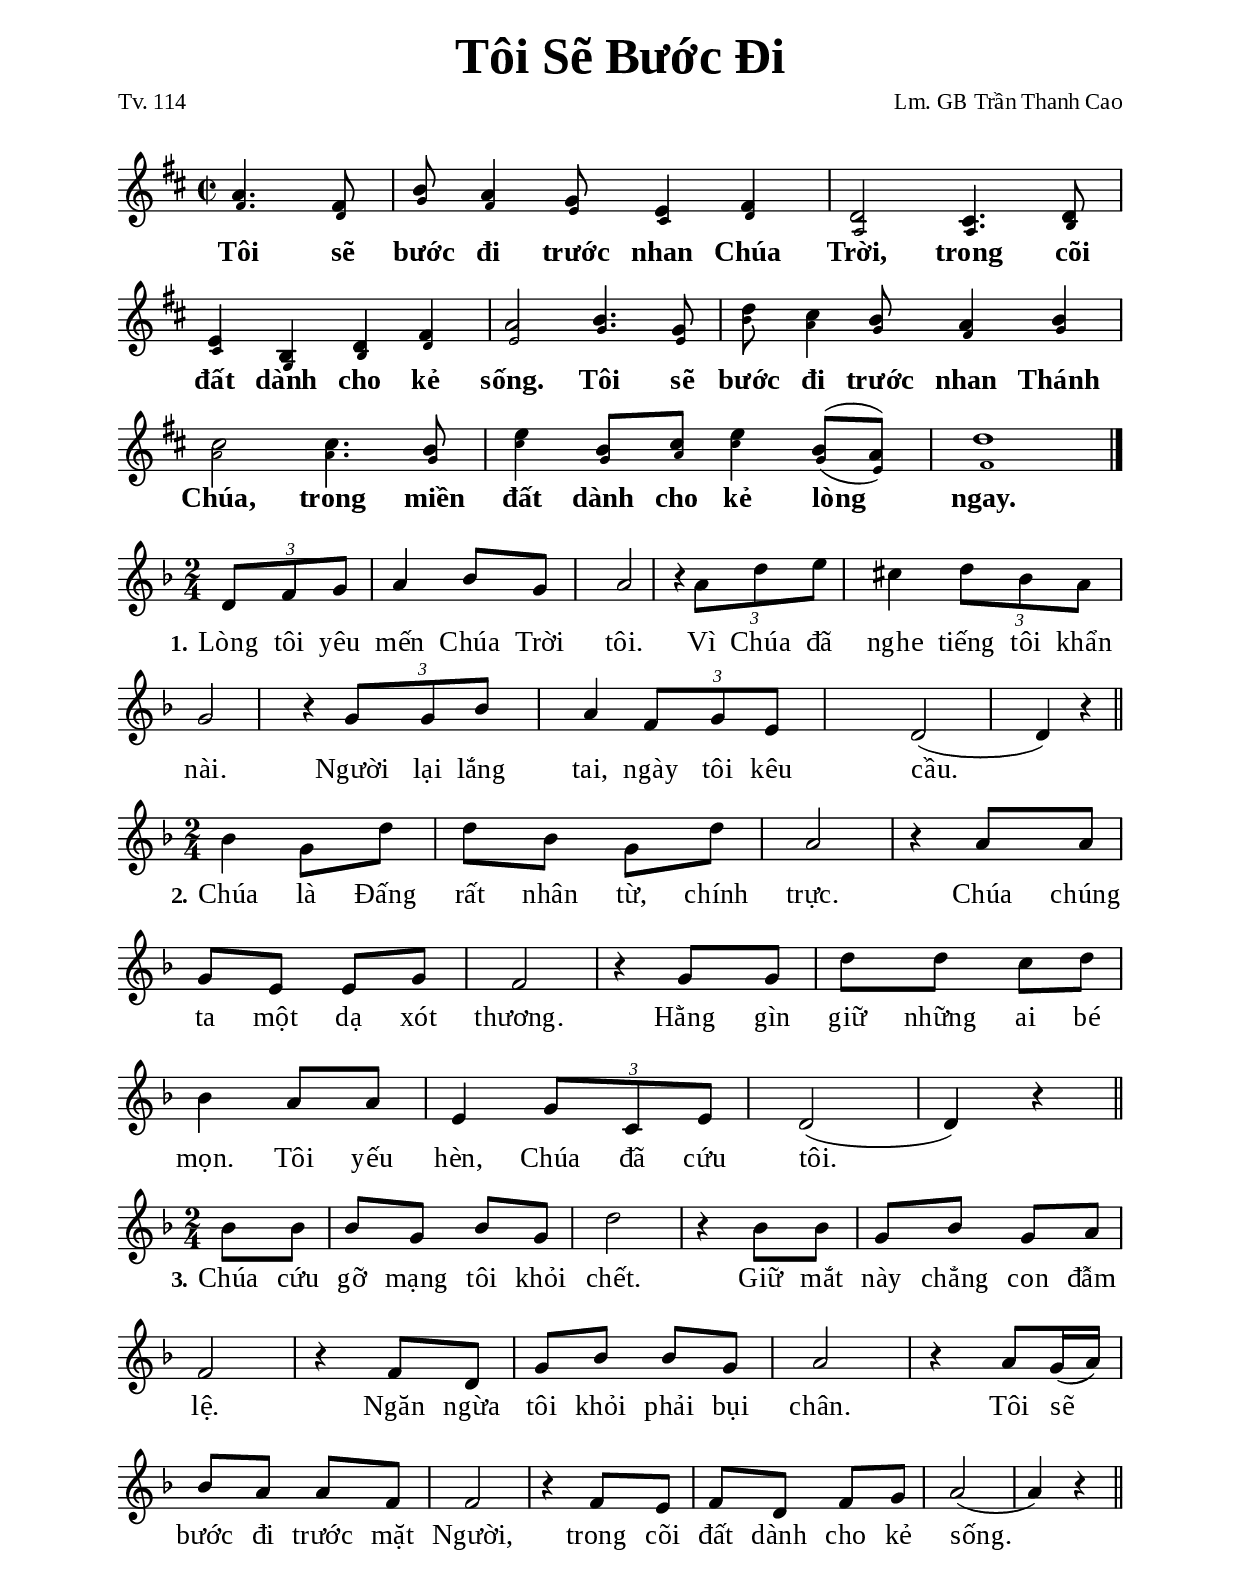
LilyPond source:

% Cài đặt chung
\version "2.22.1"
\include "english.ly"

\header {
  title = \markup { \fontsize #3 "Tôi Sẽ Bước Đi" }
  poet = "Tv. 114"
  composer = "Lm. GB Trần Thanh Cao"
  arranger = " "
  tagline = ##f
}

% Nhạc điệp khúc
nhacDiepKhucSop = \relative c'' {
  \partial 2 a4. fs8 |
  b a4 g8 e4 fs |
  d2 cs4. d8 |
  e4 b d fs |
  a2 b4. g8 |
  d' cs4 b8 a4 b |
  cs2 cs4. b8 |
  e4 b8 cs e4 b8 _(a) |
  d1 \bar "|."
}

nhacDiepKhucBas = \relative c' {
  \partial 2 fs4. d8 |
  g8 fs4 e8 cs4 d |
  a2 a4. b8 |
  cs4 g b d |
  e2 g4. e8 |
  b' a4 g8 fs4 g |
  a2 a4. g8 |
  cs4 g8 a cs4 g8 ^(e) |
  fs1
}

% Nhạc phiên khúc
nhacPhienKhucMot = \relative c' {
  \partial 4 \tuplet 3/2 { d8 f g } |
  a4 bf8 g |
  a2 |
  r4 \tuplet 3/2 { a8 d e } |
  cs4 \tuplet 3/2 { d8 bf a } |
  g2 |
  r4 \tuplet 3/2 { g8 g bf } |
  a4 \tuplet 3/2 { f8 g e } |
  d2 ( 
  d4) r \bar "||"
}

nhacPhienKhucHai = \relative c'' {
  bf4 g8 d' |
  d bf g d' |
  a2 |
  r4 a8 a |
  g e e g |
  f2 
  r4 g8 g |
  d' d c d |
  bf4 a8 a |
  e4 \tuplet 3/2 { g8 c, e } |
  d2 ( |
  d4) r \bar "||"
}

nhacPhienKhucBa = \relative c'' {
  \partial 4 bf8 bf |
  bf g bf g |
  d'2 |
  r4 bf8 bf |
  g bf g a |
  f2 |
  r4 f8 d |
  g bf bf g |
  a2 |
  r4 a8 g16 (a) |
  bf8 a a f |
  f2 |
  r4 f8 e |
  f d f g |
  a2 ( |
  a4) r \bar "||"
}

% Lời điệp khúc
loiDiepKhuc = \lyricmode {
  Tôi sẽ bước đi trước nhan Chúa Trời,
  trong cõi đất dành cho kẻ sống.
  Tôi sẽ bước đi trước nhan Thánh Chúa,
  trong miền đất dành cho kẻ lòng ngay.
}

% Lời phiên khúc
loiPhienKhucMot = \lyricmode {
  \set stanza = #"1."
  Lòng tôi yêu mến Chúa Trời tôi.
  Vì Chúa đã nghe tiếng tôi khẩn nài.
  Người lại lắng tai, ngày tôi kêu cầu.
}

loiPhienKhucHai = \lyricmode {
  \set stanza = #"2."
  Chúa là Đấng rất nhân từ, chính trực.
  Chúa chúng ta một dạ xót thương.
  Hằng gìn giữ những ai bé mọn.
  Tôi yếu hèn, Chúa đã cứu tôi.
}

loiPhienKhucBa = \lyricmode {
  \set stanza = #"3."
  Chúa cứu gỡ mạng tôi khỏi chết.
  Giữ mắt này chẳng con đẫm lệ.
  Ngăn ngừa tôi khỏi phải bụi chân.
  Tôi sẽ bước đi trước mặt Người,
  trong cõi đất dành cho kẻ sống.
}


% Dàn trang
\paper {
  #(set-paper-size "a4")
  top-margin = 15\mm
  bottom-margin = 10\mm
  left-margin = 20\mm
  right-margin = 20\mm
  indent = #0
  #(define fonts
    (make-pango-font-tree
      "Liberation Serif"
      "Liberation Serif"
      "Liberation Serif"
      (/ 20 20)))
  page-count = #1
  system-system-spacing = #'((basic-distance . 12.5))
  score-system-spacing = #'((basic-distance . 12.5))
}

% Thiết lập tông và nhịp
TongNhip = { \key d \major \time 2/2 }

% Đổi kích thước nốt cho bè phụ
notBePhu =
#(define-music-function (font-size music) (number? ly:music?)
   (for-some-music
     (lambda (m)
       (if (music-is-of-type? m 'rhythmic-event)
           (begin
             (set! (ly:music-property m 'tweaks)
                   (cons `(font-size . ,font-size)
                         (ly:music-property m 'tweaks)))
             #t)
           #f))
     music)
   music)

\score {
  \new ChoirStaff <<
    \new Staff = diepKhuc \with {
        \consists "Merge_rests_engraver"
        %\magnifyStaff #(magstep +1)
        printPartCombineTexts = ##f
      }
      <<
      \new Voice \TongNhip \partCombine 
        \nhacDiepKhucSop
        \notBePhu -3 { \nhacDiepKhucBas }
      \new NullVoice = nhacThamChieu \nhacDiepKhucSop
      \new Lyrics \lyricsto nhacThamChieu \loiDiepKhuc
      >>
  >>
  \layout {
    \override Lyrics.LyricText.font-series = #'bold
    \override Lyrics.LyricText.font-size = #+2
    \override Lyrics.LyricSpace.minimum-distance = #2.0
    \override Score.BarNumber.break-visibility = ##(#f #f #f)
    \override Score.SpacingSpanner.uniform-stretching = ##t
  }
}

\score {
  \new ChoirStaff <<
    \new Staff = phienKhuc \with {
        %\magnifyStaff #(magstep +1)
      }
      <<
      \new Voice = beSop {
        \key f \major \time 2/4 \nhacPhienKhucMot
      }
    >>
    \new Lyrics \lyricsto beSop \loiPhienKhucMot
  >>
  \layout {
    %\override Staff.TimeSignature.transparent = ##t
    \override Lyrics.LyricText.font-size = #+2
    \override Lyrics.LyricSpace.minimum-distance = #1.4
    \override Score.BarNumber.break-visibility = ##(#f #f #f)
    \override Score.SpacingSpanner.uniform-stretching = ##t
    \override Score.SpacingSpanner packed-spacing = ##t
  }
}

\score {
  \new ChoirStaff <<
    \new Staff = phienKhuc \with {
        %\magnifyStaff #(magstep +1)
      }
      <<
      \new Voice = beSop {
        \key f \major \time 2/4 \nhacPhienKhucHai
      }
    >>
    \new Lyrics \lyricsto beSop \loiPhienKhucHai
  >>
  \layout {
    %\override Staff.TimeSignature.transparent = ##t
    \override Lyrics.LyricText.font-size = #+2
    \override Lyrics.LyricSpace.minimum-distance = #3.6
    \override Score.BarNumber.break-visibility = ##(#f #f #f)
    \override Score.SpacingSpanner.uniform-stretching = ##t
  }
}

\score {
  \new ChoirStaff <<
    \new Staff = phienKhuc \with {
        %\magnifyStaff #(magstep +1)
      }
      <<
      \new Voice = beSop {
        \key f \major \time 2/4 \nhacPhienKhucBa
      }
    >>
    \new Lyrics \lyricsto beSop \loiPhienKhucBa
  >>
  \layout {
    %\override Staff.TimeSignature.transparent = ##t
    \override Lyrics.LyricText.font-size = #+2
    \override Lyrics.LyricSpace.minimum-distance = #1.7
    \override Score.BarNumber.break-visibility = ##(#f #f #f)
    \override Score.SpacingSpanner.uniform-stretching = ##t
  }
}
